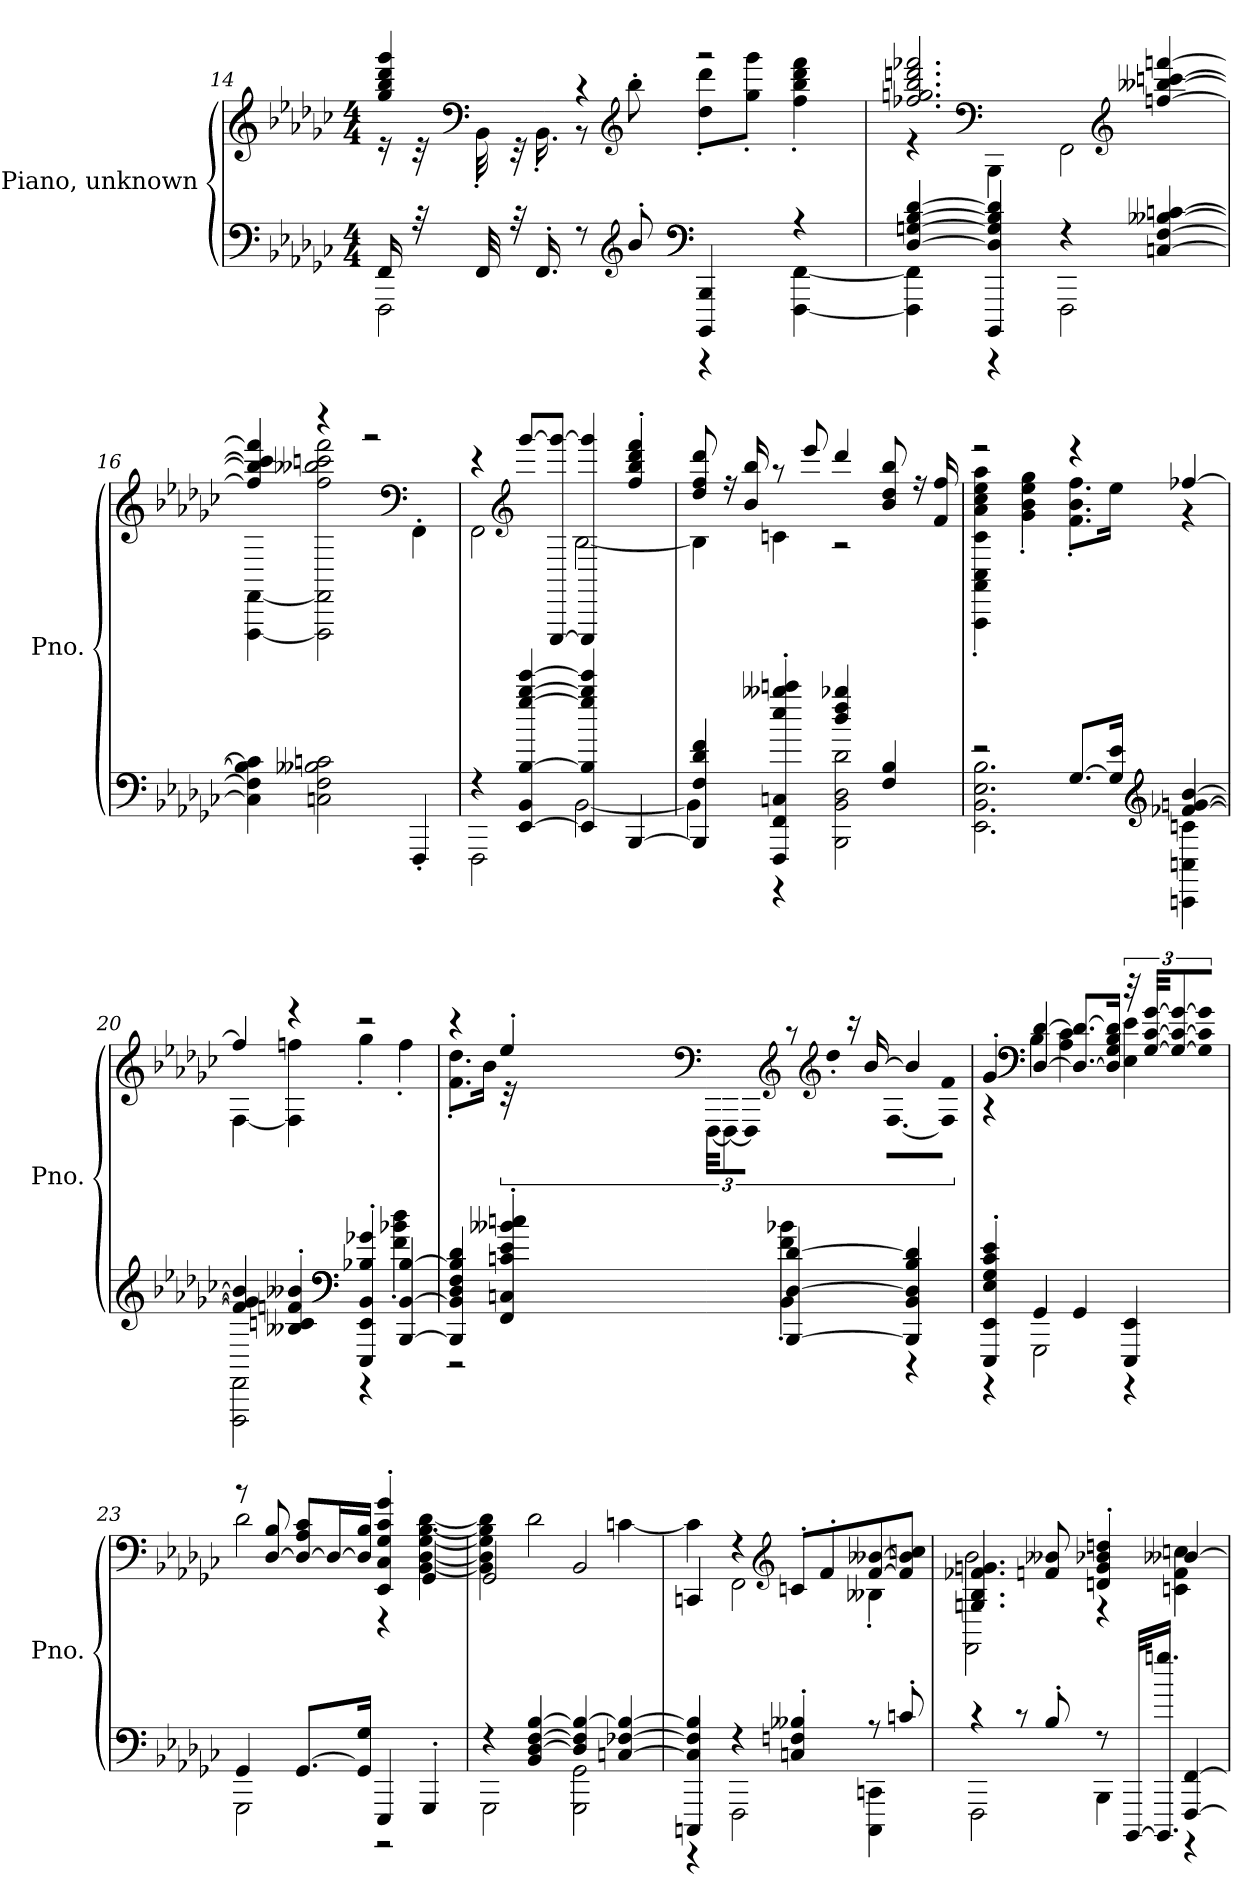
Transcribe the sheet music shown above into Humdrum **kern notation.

**kern	**kern
*part1	*part1
*staff2	*staff1
*I"Piano, unknown	*
*I'Pno.	*
!!LO:LB:g=z
*clefF4	*clefG2
*k[b-e-a-d-g-c-]	*k[b-e-a-d-g-c-]
*M4/4	*M4/4
=14	=14
*^	*^
16FF/	2FFF\	4gg-/ 4bb-/ 4ddd-/ 4ggg-/	16r
32r	.	.	32r
*	*	*clefF4	*
32FF/	.	.	32BB-'\
32r	.	.	32r
16.FF'/	.	.	16.BB-'\
8r	.	4r	8r
*clefG2	*	*clefG2	*
8b-'/	.	.	8bb-'\
*clefF4	*	*	*
4BBBB-/ 4BBB-/	4r	2r	8dd-\' 8ddd-\'L
.	.	.	8gg-\' 8ggg-\'J
4r	[4FFF\ [4FF\	.	4ff\' 4bb-\' 4ddd-\' 4fff\'
=15	=15	=15	=15
[4D-/ [4Gn/ [4B-/ [4d-/	4FFF\] 4FF\]	2.ff-X/ 2.ggn/ 2.bb-/ 2.dddn/ 2.fff-X/	4r
*	*	*clefF4	*
4BBBB-/ 4D-/] 4G/] 4B-/] 4d-/]	4r	.	4BBB-\
4r	2FFF\	.	2FF\
*	*	*clefG2	*
[4Cn/ [4F/ [4B--X/ [4cn/	.	[4ffn/ [4bb--X/ [4cccn/ [4fffn/	.
*v	*v	*	*
=16	=16	=16
4C\] 4F\] 4B--\] 4c\]	4ff/] 4bb--/] 4ccc/] 4fff/]	[4FFF\ [4FF\
2Cn\ 2F\ 2B--X\ 2cn\	4r	2FFF\] 2FF\] 2ff\ 2bb--X\ 2cccn\ 2fff\
.	2r	.
*	*clefF4	*
4FFF'/	.	4FF'\
!!LO:LB:g=z	!!
=17	=17	=17
*^	*	*
4r	2FFF\	4r	2FF\
*	*	*clefG2	*
[4EE-/ 4BB-/ [4B-/ [4gg-/ [4bb-/ [4eee-/	.	[8ggg-/L	.
.	.	[8EEE-/ 8ggg-/_J	.
4EE-/] 4B-/] 4gg-/] 4bb-/] 4eee-/]	[2BB-\	4EEE-/] 4ggg-/]	[2B-\
[4BBB-/	.	4ff/' 4bb-/' 4ddd-/' 4fff/'	.
=18	=18	=18	=18
4BBB-/] 4F/ 4d-/ 4f/	4BB-\]	8dd-/ 8ff/ 8ddd-/	4B-\]
.	.	16r	.
.	.	16b-/ 16bb-/	.
4FFF/' 4FF/' 4Cn/' 4ee-/' 4bb--X/' 4cccn/'	4r	8r	4cn\
.	.	8eee-/	.
4dd-/ 4ff/ 4bb-X/	2BBB-\ 2BB-\ 2D-\ 2d-\	4ddd-/	2r
4F/ 4B-/	.	8b-/ 8dd-/ 8bb-/	.
.	.	16r	.
.	.	16f/ 16ff/	.
=19	=19	=19	=19
2r	2.EE-\ 2.BB-\ 2.E-\ 2.B-\	2r	4AAA-\' 4AA-\' 4C-\' 4c-\' 4a-\' 4cc-\' 4ee-\' 4aa-\'
.	.	.	4g-\' 4b-\' 4ee-\' 4gg-\'
[8.G-/L	.	4r	8.f\' 8.b-\' 8.ff\'L
16G-/] 16e-/Jk	.	.	16ee-\Jk
*clefG2	*	*	*
[4f-X/ [4gn/ [4b-/	4CCn\ 4Cn\ 4cn\	[4ff-X/	4r
!!LO:PB:g=z	!!
=20	=20	=20	=20
4f-/] 4g/] 4b-/]	2FFF\ 2FF\	4ff-/]	[4F\
4B--X/' 4cn/' 4fn/' 4b--X/'	.	4r	4F\] 4ffn\
*clefF4	*	*	*
4EEE-/' 4EE-/' 4BB-/' 4B-X/' 4g-X/'	4r	2r	4gg-'\
[4BBB-/ [4BB-/ [4B-/	4f\' 4b-X\' 4dd-\'	.	4ff'\
=21	=21	=21	=21
4BBB-/] 4BB-/] 4D-/ 4F/ 4B-/] 4d-/	2r	4r	8.f\' 8.dd-\'L
.	.	.	16b-\Jk
4FF/' 4Cn/' 4cn/' 4e-/' 4b--X/' 4ccn/'	.	4ee-'/	48r
*	*	*clefF4	*
.	.	.	[48FFF\KKL
.	.	.	12FFF\_
.	.	.	8FFF\J]
*	*	*clefG2	*
[4BBB-/ [4D-/ [4d-/	4BB-\' 4f\' 4b-X\'	8r	4dd-'\
.	.	16r	.
.	.	[16b-/	.
4BBB-/] 4BB-/ 4D-/] 4B-/ 4d-/]	4r	4b-/]	[8.F\L
.	.	.	16F\] 16f\Jk
!!LO:LB:g=z	!!
=22	=22	=22	=22
4EEE-/' 4EE-/' 4E-/' 4G-/' 4c-/' 4e-/'	4r	4g-'/	4r
*	*	*clefF4	*
4GG-/	2GGG-\	[4D-/ [4d-/	4B-\
4GG-/	.	8.D-/_ 8.d-/_L	4A-\ 4c-\
.	.	16D-/] 16G-/ 16B-/ 16d-/]Jk	.
4EEE-/ 4EE-/	4r	48r	4E-\ 4e-\
.	.	[48G-/ [48c-/ [48g-/KKL	.
.	.	12G-/_ 12c-/_ 12g-/_	.
.	.	8G-/] 8c-/] 8g-/]J	.
=23	=23	=23	=23
4GG-/	2GGG-\	8r	2d-\
.	.	[8D-/ 8B-/	.
[8.GG-/L	.	8D-/_ 8A-/ 8c-/L	.
.	.	16D-/L_	.
16GG-/] 16G-/Jk	.	16D-/] 16B-/JJ	.
4EEE-/	2r	4EE-/' 4C-/' 4G-/' 4c-/' 4g-/'	4r
4GGG-'/	.	4GG-'/	[4BB-\ [4D-\ [4G-\ [4B-\ [4d-\
=24	=24	=24	=24
4r	2GGG-\	2GG-/	4BB-\] 4D-\] 4G-\] 4B-\] 4d-\]
4BB-/ [4D-/ [4F/ [4B-/	.	.	2d-\
4D-/] 4F/] 4B-/_	2GGG-\ 2GG-\	2BB-/	.
[4Cn/ [4F-X/ 4B-/_	.	.	[4cn\
!!LO:LB:g=z	!!
=25	=25	=25	=25
4CCCn/ 4C/] 4F-/] 4B-/]	4r	4CCn/	4c\]
4r	2FFF\	4r	2FF\
*	*	*clefG2	*
4Cn/' 4Fn/' 4B--X/'	.	8cn'/L	.
.	.	8f'/	.
8r	4CCC\ 4CCn\	[8f/ [8b--X/	4B--X'\
8cn'/	.	8f/] 8b--/] 8ccn/J	.
=26	=26	=26	=26
4r	2FFF\	4.Gn/ 4.B-/ 4.f-X/ 4.gn/	2FF\ 2b-\
8r	.	.	.
8B-'/	.	8fn/ 8b--X/	.
8r	4BBB-\	4dn/' 4g/' 4b-X/' 4ddn/'	4r
[32BBBB-/KLL	.	.	.
16.BBBB-/] 16.ggn/JJ	.	.	.
[4FFF/ [4FF/	4r	[4b--X/	4cn\ 4f\ 4ccn\
*v	*v	*	*
*	*v	*v
=	=
*-	*-
